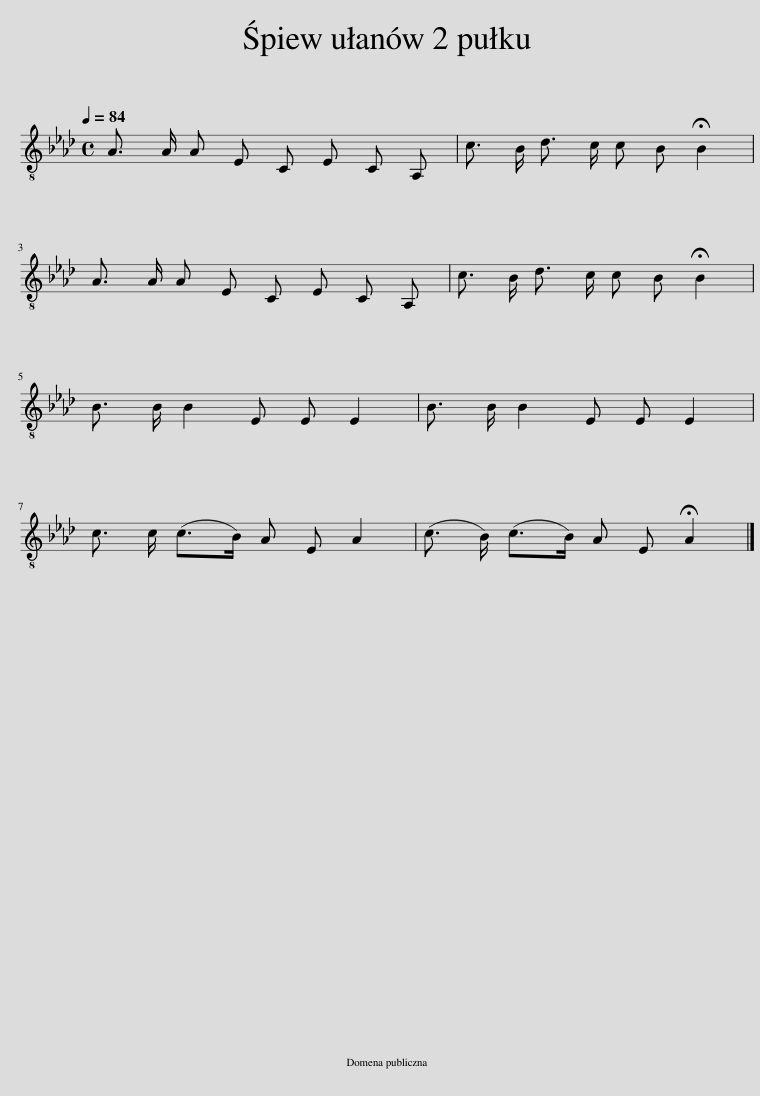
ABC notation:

X:1
L:1/8
Q:1/4=84
M:4/4
I:linebreak $
K:Ab
V:1 treble-8
V:1
 A3/2 A/ A E C E C A, | c3/2 B/ d3/2 c/ c B !fermata!B2 |$ A3/2 A/ A E C E C A, | c3/2 B/ d3/2 c/ c B !fermata!B2 |$ B3/2 B/ B2 E E E2 | %5
 B3/2 B/ B2 E E E2 |$ c3/2 c/ (c>B) A E A2 | (c3/2 B/) (c>B) A E !fermata!A2 |] %8
